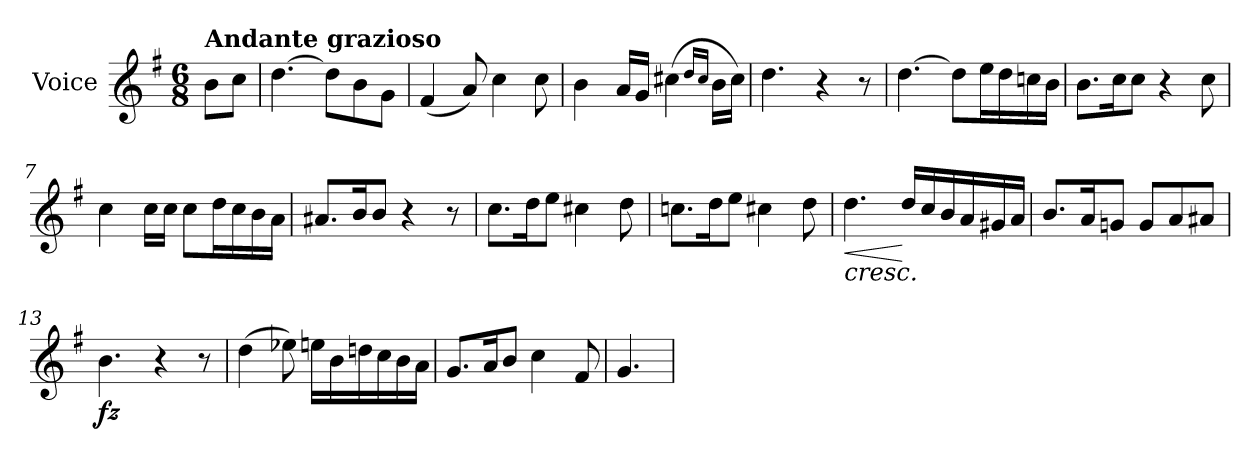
**kern	**dynam
*part1	*part1
*staff1	*staff1
*I"Voice	*
*I'V	*
*clefG2	*
*k[f#]	*
*M6/8	*
=	=
!LO:TX:a:B:t=Andante grazioso	!
8b\L	.
8cc\J	.
=1	=1
[4.dd\	.
8dd\L]	.
8b\	.
8g\J	.
=2	=2
(<4f#/	.
8a/)	.
4cc\	.
8cc\	.
=3	=3
4b\	.
16a/LL	.
16g/JJ	.
(>4cc#X\	.
16qdd/LL	.
16qcc#/JJ	.
16b\LL	.
16cc#\JJ)	.
=4	=4
4.dd\	.
4r	.
8r	.
!!LO:LB:g=z
=5	=5
[4.dd\	.
8dd\L]	.
16ee\L	.
16dd\	.
16ccn\	.
16b\JJ	.
=6	=6
8.b\L	.
16cc\K	.
8cc\J	.
4r	.
8cc\	.
=7	=7
4cc\	.
16cc\LL	.
16cc\JJ	.
8cc\L	.
16dd\L	.
16cc\	.
16b\	.
16a\JJ	.
=8	=8
8.a#X/L	.
16b/K	.
8b/J	.
4r	.
8r	.
!!LO:LB:g=z
=9	=9
8.cc\L	.
16dd\K	.
8ee\J	.
4cc#X\	.
8dd\	.
=10	=10
8.ccn\L	.
16dd\K	.
8ee\J	.
4cc#X\	.
8dd\	.
=11	=11
!LO:TX:b:i:t=cresc.	!
!	!LO:HP:b
4.dd\	<
16dd/LL	[
16cc/	.
16b/	.
16a/	.
16g#X/	.
16a/JJ	.
=12	=12
8.b/L	.
16a/K	.
8gn/J	.
8g/L	.
8a/	.
8a#X/J	.
!!LO:LB:g=z
=13	=13
!	!LO:DY:b
4.b\	fz
4r	.
8r	.
=14	=14
(>4dd\	.
8ee-Xi\)	.
16ee\LL	.
16b\	.
16ddn\	.
16cc\	.
16b\	.
16a\JJ	.
=15	=15
8.g/L	.
16a/K	.
8b/J	.
4cc\	.
8f#/	.
=16	=16
4.g/	.
=	=
*-	*-
